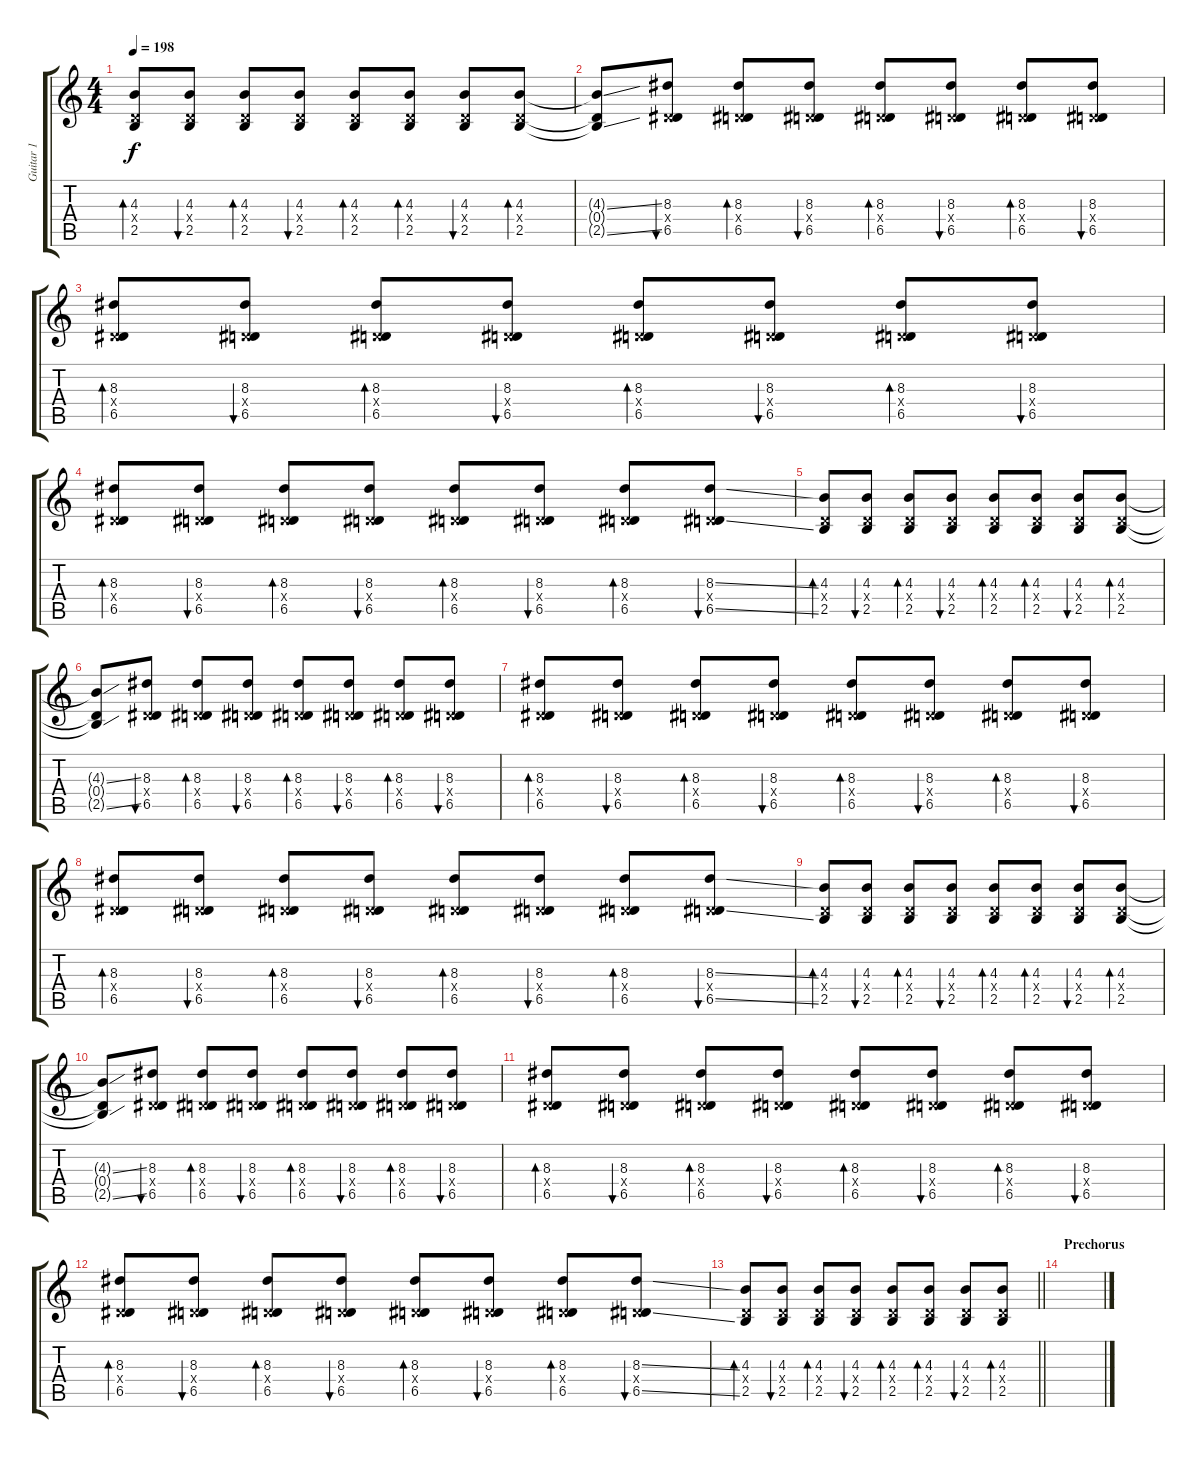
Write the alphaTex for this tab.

\track ("Guitar 1" "Guitar 1") {instrument electricguitarjazz}
\staff {score tabs}
\tuning (E4 B3 G3 D3 A2 E2) {hide}
\ts (4 4)
\tempo 198
\clef g2
\ks c
(4.3 0.4{x} 2.5).8{bd 30 dy f} (4.3 0.4{x} 2.5).8{bu 30} (4.3 0.4{x} 2.5).8{bd 30} (4.3 0.4{x} 2.5).8{bu 30} (4.3 0.4{x} 2.5).8{bd 30} (4.3 0.4{x} 2.5).8{bd 30} (4.3 0.4{x} 2.5).8{bu 30} (4.3 0.4{x} 2.5).8{bd 30} |
(4.3{ss t} 0.4{t} 2.5{ss t}).8 (8.3 0.4{x} 6.5).8{bu 30} (8.3 0.4{x} 6.5).8{bd 30} (8.3 0.4{x} 6.5).8{bu 30} (8.3 0.4{x} 6.5).8{bd 30} (8.3 0.4{x} 6.5).8{bu 30} (8.3 0.4{x} 6.5).8{bd 30} (8.3 0.4{x} 6.5).8{bu 30} |
(8.3 0.4{x} 6.5).8{bd 30} (8.3 0.4{x} 6.5).8{bu 30} (8.3 0.4{x} 6.5).8{bd 30} (8.3 0.4{x} 6.5).8{bu 30} (8.3 0.4{x} 6.5).8{bd 30} (8.3 0.4{x} 6.5).8{bu 30} (8.3 0.4{x} 6.5).8{bd 30} (8.3 0.4{x} 6.5).8{bu 30} |
(8.3 0.4{x} 6.5).8{bd 30} (8.3 0.4{x} 6.5).8{bu 30} (8.3 0.4{x} 6.5).8{bd 30} (8.3 0.4{x} 6.5).8{bu 30} (8.3 0.4{x} 6.5).8{bd 30} (8.3 0.4{x} 6.5).8{bu 30} (8.3 0.4{x} 6.5).8{bd 30} (8.3{ss} 0.4{x} 6.5{ss}).8{bu 30} |
(4.3 0.4{x} 2.5).8{bd 30} (4.3 0.4{x} 2.5).8{bu 30} (4.3 0.4{x} 2.5).8{bd 30} (4.3 0.4{x} 2.5).8{bu 30} (4.3 0.4{x} 2.5).8{bd 30} (4.3 0.4{x} 2.5).8{bd 30} (4.3 0.4{x} 2.5).8{bu 30} (4.3 0.4{x} 2.5).8{bd 30} |
(4.3{ss t} 0.4{t} 2.5{ss t}).8 (8.3 0.4{x} 6.5).8{bu 30} (8.3 0.4{x} 6.5).8{bd 30} (8.3 0.4{x} 6.5).8{bu 30} (8.3 0.4{x} 6.5).8{bd 30} (8.3 0.4{x} 6.5).8{bu 30} (8.3 0.4{x} 6.5).8{bd 30} (8.3 0.4{x} 6.5).8{bu 30} |
(8.3 0.4{x} 6.5).8{bd 30} (8.3 0.4{x} 6.5).8{bu 30} (8.3 0.4{x} 6.5).8{bd 30} (8.3 0.4{x} 6.5).8{bu 30} (8.3 0.4{x} 6.5).8{bd 30} (8.3 0.4{x} 6.5).8{bu 30} (8.3 0.4{x} 6.5).8{bd 30} (8.3 0.4{x} 6.5).8{bu 30} |
(8.3 0.4{x} 6.5).8{bd 30} (8.3 0.4{x} 6.5).8{bu 30} (8.3 0.4{x} 6.5).8{bd 30} (8.3 0.4{x} 6.5).8{bu 30} (8.3 0.4{x} 6.5).8{bd 30} (8.3 0.4{x} 6.5).8{bu 30} (8.3 0.4{x} 6.5).8{bd 30} (8.3{ss} 0.4{x} 6.5{ss}).8{bu 30} |
(4.3 0.4{x} 2.5).8{bd 30} (4.3 0.4{x} 2.5).8{bu 30} (4.3 0.4{x} 2.5).8{bd 30} (4.3 0.4{x} 2.5).8{bu 30} (4.3 0.4{x} 2.5).8{bd 30} (4.3 0.4{x} 2.5).8{bd 30} (4.3 0.4{x} 2.5).8{bu 30} (4.3 0.4{x} 2.5).8{bd 30} |
(4.3{ss t} 0.4{t} 2.5{ss t}).8 (8.3 0.4{x} 6.5).8{bu 30} (8.3 0.4{x} 6.5).8{bd 30} (8.3 0.4{x} 6.5).8{bu 30} (8.3 0.4{x} 6.5).8{bd 30} (8.3 0.4{x} 6.5).8{bu 30} (8.3 0.4{x} 6.5).8{bd 30} (8.3 0.4{x} 6.5).8{bu 30} |
(8.3 0.4{x} 6.5).8{bd 30} (8.3 0.4{x} 6.5).8{bu 30} (8.3 0.4{x} 6.5).8{bd 30} (8.3 0.4{x} 6.5).8{bu 30} (8.3 0.4{x} 6.5).8{bd 30} (8.3 0.4{x} 6.5).8{bu 30} (8.3 0.4{x} 6.5).8{bd 30} (8.3 0.4{x} 6.5).8{bu 30} |
(8.3 0.4{x} 6.5).8{bd 30} (8.3 0.4{x} 6.5).8{bu 30} (8.3 0.4{x} 6.5).8{bd 30} (8.3 0.4{x} 6.5).8{bu 30} (8.3 0.4{x} 6.5).8{bd 30} (8.3 0.4{x} 6.5).8{bu 30} (8.3 0.4{x} 6.5).8{bd 30} (8.3{ss} 0.4{x} 6.5{ss}).8{bu 30} |
\barLineRight lightlight
(4.3 0.4{x} 2.5).8{bd 30} (4.3 0.4{x} 2.5).8{bu 30} (4.3 0.4{x} 2.5).8{bd 30} (4.3 0.4{x} 2.5).8{bu 30} (4.3 0.4{x} 2.5).8{bd 30} (4.3 0.4{x} 2.5).8{bd 30} (4.3 0.4{x} 2.5).8{bu 30} (4.3 0.4{x} 2.5).8{bd 30} |
\section ("" "Prechorus")
